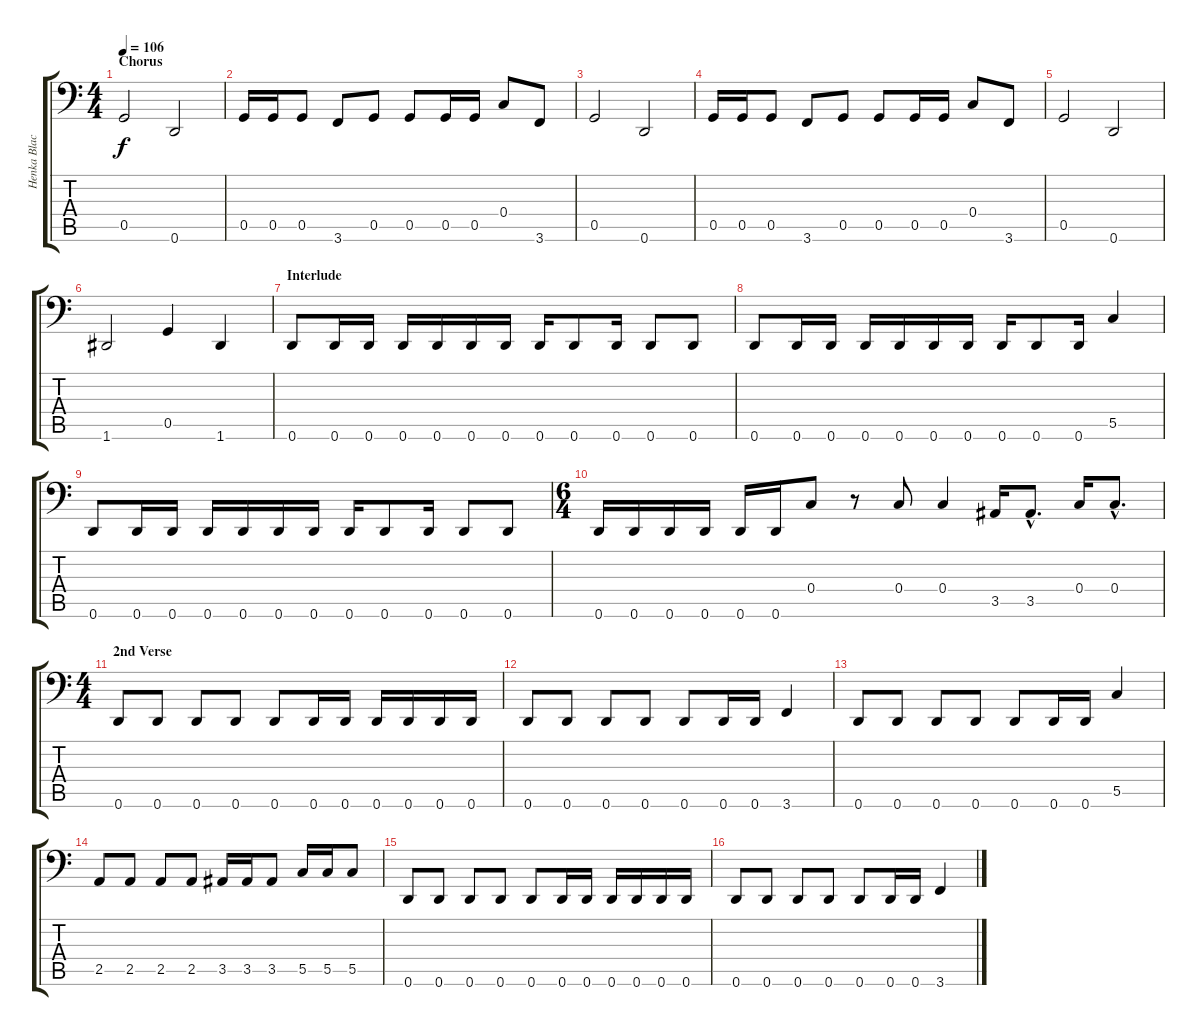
\track ("Henka Blacksmith" "Henka Blac") {instrument electricbasspick}
\staff {score tabs}
\tuning (D3 A2 F2 C2 G1 D1) {hide}
\ts (4 4)
\section ("" "Chorus")
\tempo 106
\clef f4
\ks c
0.5.2{dy f} 0.6.2 |
0.5.16 0.5.16 0.5.8 3.6.8 0.5.8 0.5.8 0.5.16 0.5.16 0.4.8 3.6.8 |
0.5.2 0.6.2 |
0.5.16 0.5.16 0.5.8 3.6.8 0.5.8 0.5.8 0.5.16 0.5.16 0.4.8 3.6.8 |
0.5.2 0.6.2 |
1.6.2 0.5.4 1.6.4 |
\section ("" "Interlude")
0.6.8 0.6.16 0.6.16 0.6.16 0.6.16 0.6.16 0.6.16 0.6.16 0.6.8 0.6.16 0.6.8 0.6.8 |
0.6.8 0.6.16 0.6.16 0.6.16 0.6.16 0.6.16 0.6.16 0.6.16 0.6.8 0.6.16 5.5.4 |
0.6.8 0.6.16 0.6.16 0.6.16 0.6.16 0.6.16 0.6.16 0.6.16 0.6.8 0.6.16 0.6.8 0.6.8 |
\ts (6 4)
0.6.16 0.6.16 0.6.16 0.6.16 0.6.16 0.6.16 0.4.8 r.8 0.4.8 0.4.4 3.5.16 3.5{hac}.8{d} 0.4.16 0.4{hac}.8{d} |
\ts (4 4)
\section ("" "2nd Verse")
0.6.8 0.6.8 0.6.8 0.6.8 0.6.8 0.6.16 0.6.16 0.6.16 0.6.16 0.6.16 0.6.16 |
0.6.8 0.6.8 0.6.8 0.6.8 0.6.8 0.6.16 0.6.16 3.6.4 |
0.6.8 0.6.8 0.6.8 0.6.8 0.6.8 0.6.16 0.6.16 5.5.4 |
2.5.8 2.5.8 2.5.8 2.5.8 3.5.16 3.5.16 3.5.8 5.5.16 5.5.16 5.5.8 |
0.6.8 0.6.8 0.6.8 0.6.8 0.6.8 0.6.16 0.6.16 0.6.16 0.6.16 0.6.16 0.6.16 |
0.6.8 0.6.8 0.6.8 0.6.8 0.6.8 0.6.16 0.6.16 3.6.4
